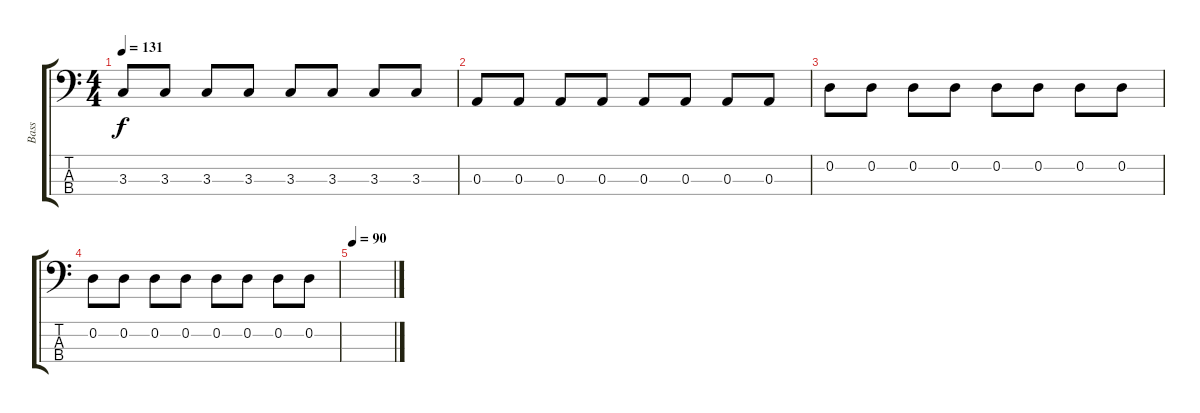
\track ("Bass" "Bass") {instrument electricbassfinger}
\staff {score tabs}
\tuning (G2 D2 A1 E1) {hide}
\ts (4 4)
\tempo 131
\clef f4
\ks c
3.3.8{dy f} 3.3.8 3.3.8 3.3.8 3.3.8 3.3.8 3.3.8 3.3.8 |
0.3.8 0.3.8 0.3.8 0.3.8 0.3.8 0.3.8 0.3.8 0.3.8 |
0.2.8 0.2.8 0.2.8 0.2.8 0.2.8 0.2.8 0.2.8 0.2.8 |
0.2.8 0.2.8 0.2.8 0.2.8 0.2.8 0.2.8 0.2.8 0.2.8 |
\tempo 90
